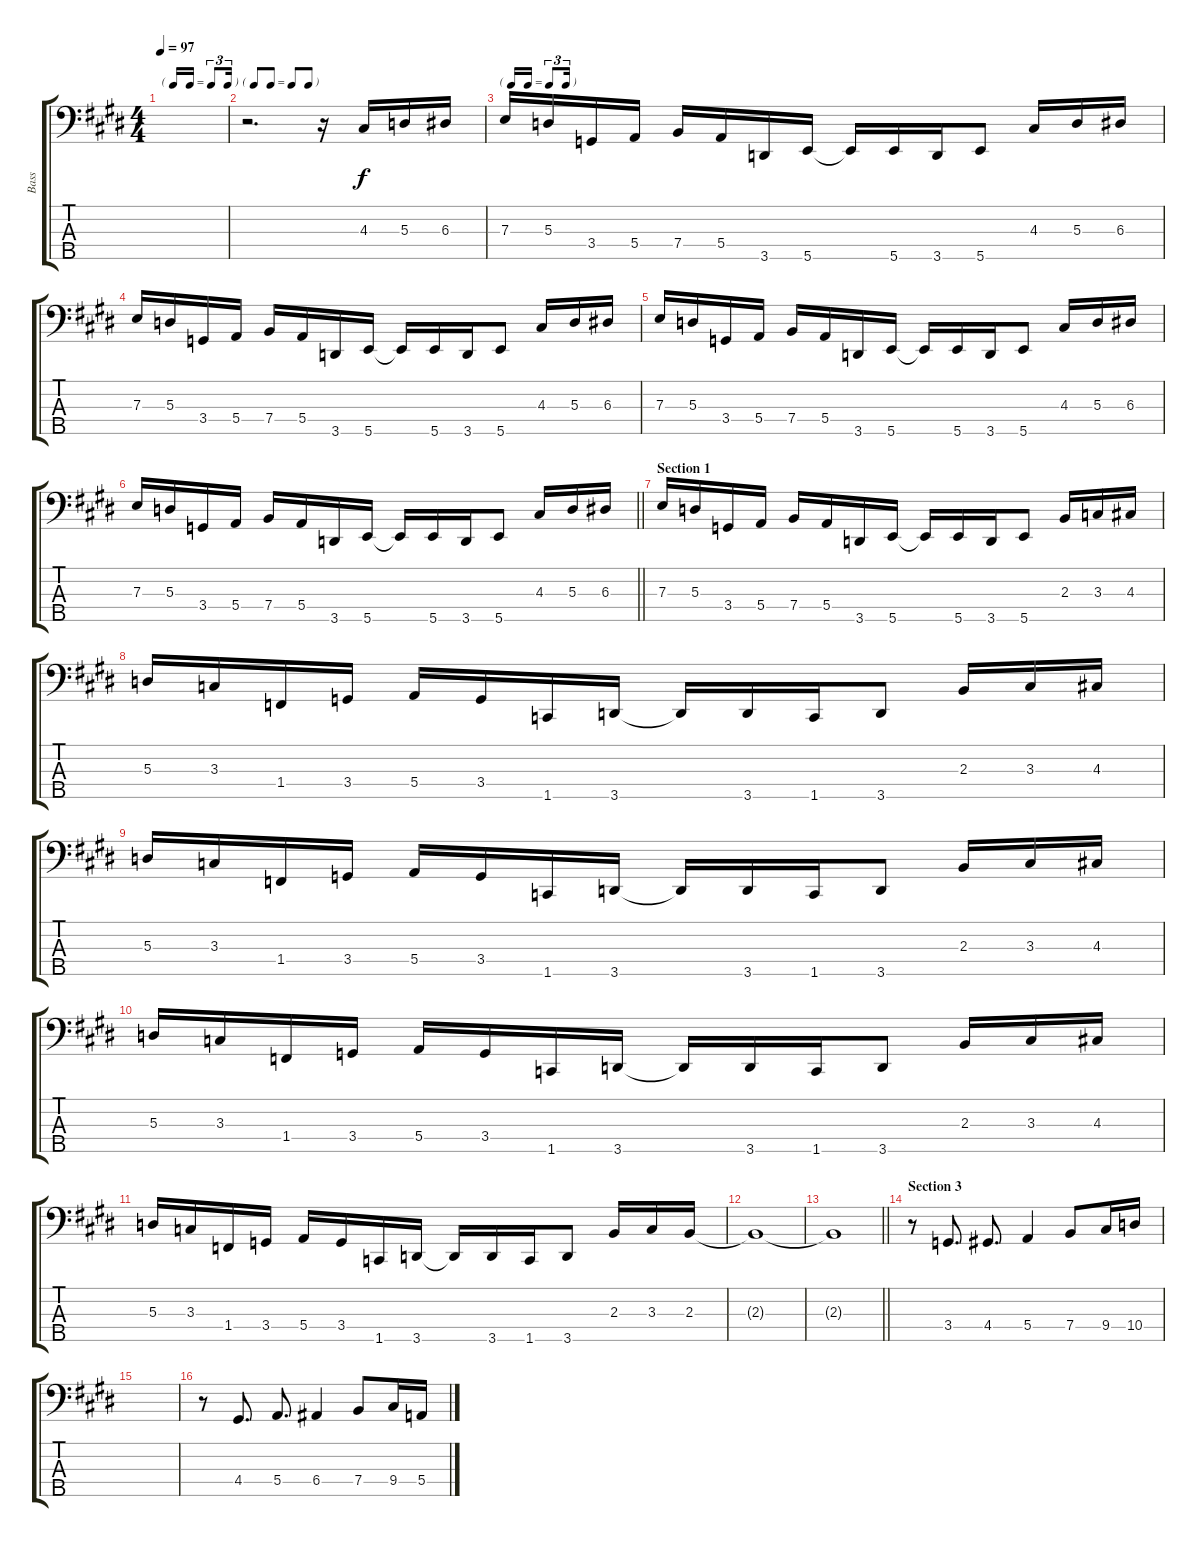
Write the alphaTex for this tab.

\track ("Bass" "Bass") {instrument slapbass1}
\staff {score tabs}
\tuning (G2 D2 A1 E1 B0) {hide}
\ts (4 4)
\tf triplet16th
\tempo 97
\clef f4
\ks e
|
\tf none
\ks c#minor
r.2{d} r.16 4.3.16 5.3.16 6.3.16 |
\tf triplet16th
\ks e
7.3.16 5.3.16 3.4.16 5.4.16 7.4.16 5.4.16 3.5.16 5.5.16 5.5{t}.16 5.5.16 3.5.16 5.5.8 4.3.16 5.3.16 6.3.16 |
\ks c#minor
7.3.16 5.3.16 3.4.16 5.4.16 7.4.16 5.4.16 3.5.16 5.5.16 5.5{t}.16 5.5.16 3.5.16 5.5.8 4.3.16 5.3.16 6.3.16 |
\ks e
7.3.16 5.3.16 3.4.16 5.4.16 7.4.16 5.4.16 3.5.16 5.5.16 5.5{t}.16 5.5.16 3.5.16 5.5.8 4.3.16 5.3.16 6.3.16 |
\barLineRight lightlight
\ks c#minor
7.3.16 5.3.16 3.4.16 5.4.16 7.4.16 5.4.16 3.5.16 5.5.16 5.5{t}.16 5.5.16 3.5.16 5.5.8 4.3.16 5.3.16 6.3.16 |
\section ("" "Section 1")
\ks e
7.3.16 5.3.16 3.4.16 5.4.16 7.4.16 5.4.16 3.5.16 5.5.16 5.5{t}.16 5.5.16 3.5.16 5.5.8 2.3.16 3.3.16 4.3.16 |
\ks c#minor
5.3.16 3.3.16 1.4.16 3.4.16 5.4.16 3.4.16 1.5.16 3.5.16 3.5{t}.16 3.5.16 1.5.16 3.5.8 2.3.16 3.3.16 4.3.16 |
\ks e
5.3.16 3.3.16 1.4.16 3.4.16 5.4.16 3.4.16 1.5.16 3.5.16 3.5{t}.16 3.5.16 1.5.16 3.5.8 2.3.16 3.3.16 4.3.16 |
\ks c#minor
5.3.16 3.3.16 1.4.16 3.4.16 5.4.16 3.4.16 1.5.16 3.5.16 3.5{t}.16 3.5.16 1.5.16 3.5.8 2.3.16 3.3.16 4.3.16 |
\ks e
5.3.16 3.3.16 1.4.16 3.4.16 5.4.16 3.4.16 1.5.16 3.5.16 3.5{t}.16 3.5.16 1.5.16 3.5.8 2.3.16 3.3.16 2.3.16 |
\ks c#minor
2.3{t}.1 |
\barLineRight lightlight
\ks e
2.3{t}.1 |
\section ("" "Section 3")
\ks c#minor
r.8 3.4.8{d} 4.4.8{d} 5.4.4 7.4.8 9.4.16 10.4.16 |
\ks e
|
\ks c#minor
r.8 4.4.8{d} 5.4.8{d} 6.4.4 7.4.8 9.4.16 5.4.16
